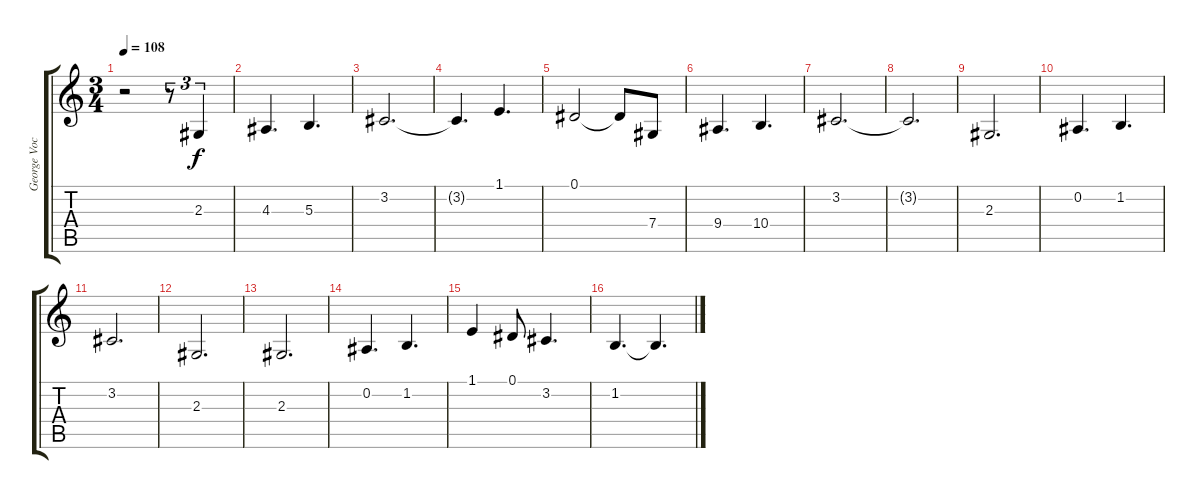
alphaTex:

\track ("George Vocal" "George Voc") {instrument flute}
\staff {score tabs}
\tuning (Eb4 Bb3 Gb3 Db3 Ab2 Eb2) {hide}
\ts (3 4)
\tempo 108
\clef g2
\ks c
r.2{dy f} r.8{tu (3 2)} 2.3.4{tu (3 2)} |
4.3.4{d} 5.3.4{d} |
3.2.2{d} |
3.2{t}.4{d} 1.1.4{d} |
0.1.2 0.1{t}.8 7.4.8 |
9.4.4{d} 10.4.4{d} |
3.2.2{d} |
3.2{t}.2{d} |
2.3.2{d} |
0.2.4{d} 1.2.4{d} |
3.2.2{d} |
2.3.2{d} |
2.3.2{d} |
0.2.4{d} 1.2.4{d} |
1.1.4 0.1.8 3.2.4{d} |
1.2.4{d} 1.2{t}.4{d}
